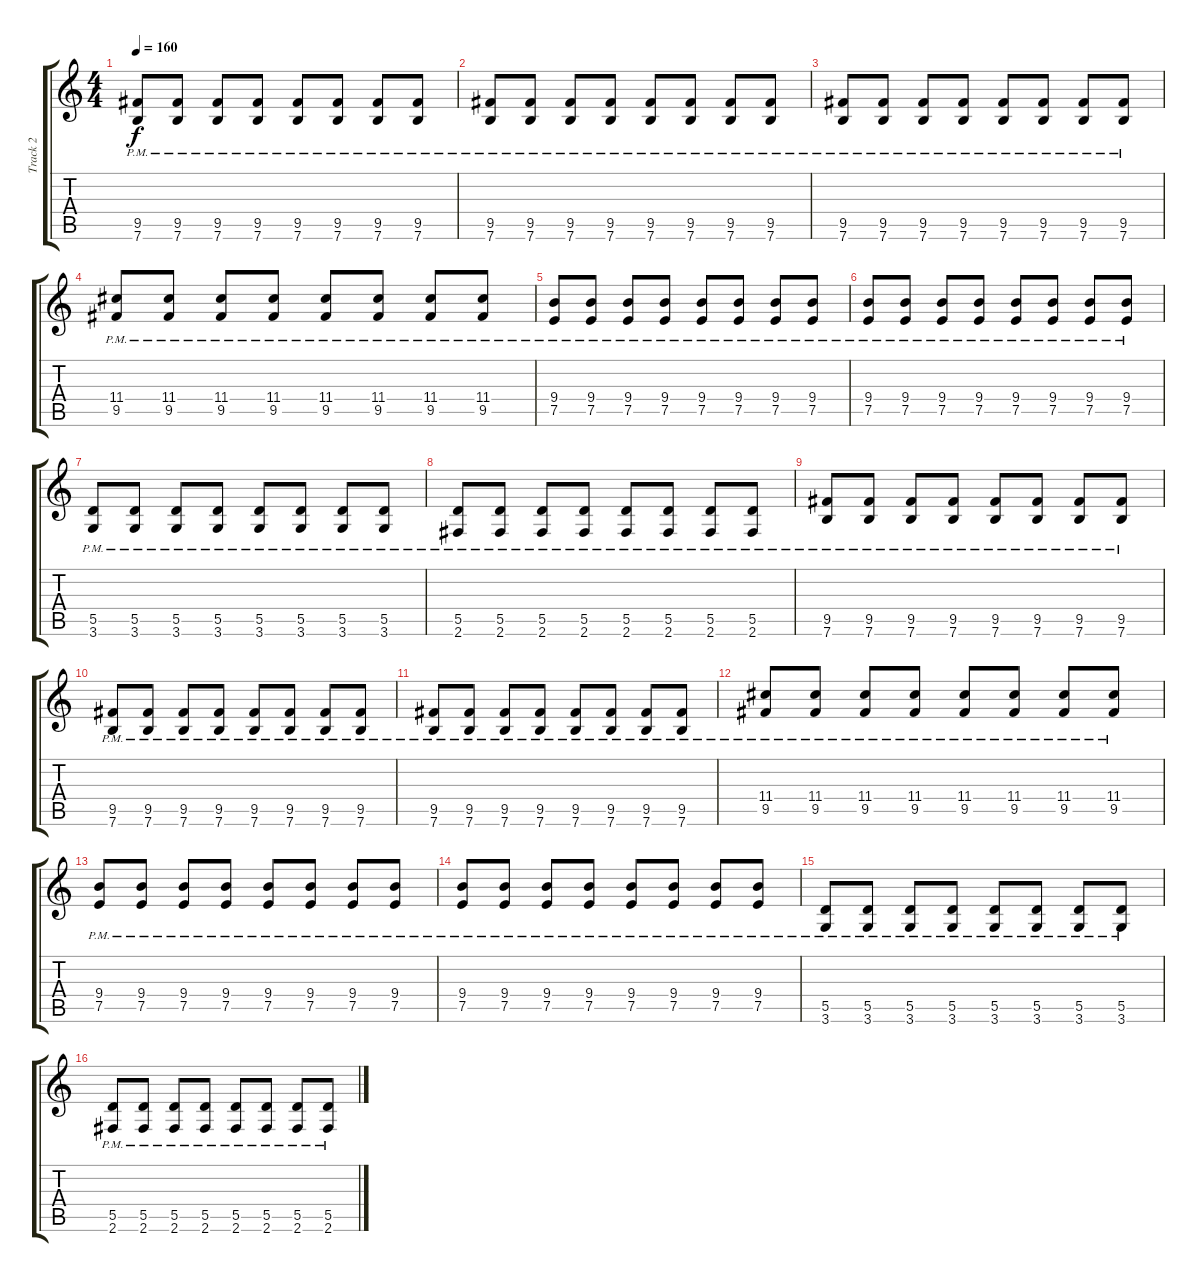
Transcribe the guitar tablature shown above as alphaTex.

\track ("Track 2" "Track 2") {instrument acousticguitarsteel}
\staff {score tabs}
\tuning (E4 B3 G3 D3 A2 E2) {hide}
\ts (4 4)
\tempo 160
\clef g2
\ks c
(9.5 7.6{pm}).8{dy f} (9.5 7.6{pm}).8 (9.5 7.6{pm}).8 (9.5 7.6{pm}).8 (9.5 7.6{pm}).8 (9.5 7.6{pm}).8 (9.5 7.6{pm}).8 (9.5 7.6{pm}).8 |
(9.5 7.6{pm}).8 (9.5 7.6{pm}).8 (9.5 7.6{pm}).8 (9.5 7.6{pm}).8 (9.5 7.6{pm}).8 (9.5 7.6{pm}).8 (9.5 7.6{pm}).8 (9.5 7.6{pm}).8 |
(9.5 7.6{pm}).8 (9.5 7.6{pm}).8 (9.5 7.6{pm}).8 (9.5 7.6{pm}).8 (9.5 7.6{pm}).8 (9.5 7.6{pm}).8 (9.5 7.6{pm}).8 (9.5 7.6{pm}).8 |
(11.4 9.5{pm}).8 (11.4 9.5{pm}).8 (11.4 9.5{pm}).8 (11.4 9.5{pm}).8 (11.4 9.5{pm}).8 (11.4 9.5{pm}).8 (11.4 9.5{pm}).8 (11.4 9.5{pm}).8 |
(9.4 7.5{pm}).8 (9.4 7.5{pm}).8 (9.4 7.5{pm}).8 (9.4 7.5{pm}).8 (9.4 7.5{pm}).8 (9.4 7.5{pm}).8 (9.4 7.5{pm}).8 (9.4 7.5{pm}).8 |
(9.4 7.5{pm}).8 (9.4 7.5{pm}).8 (9.4 7.5{pm}).8 (9.4 7.5{pm}).8 (9.4 7.5{pm}).8 (9.4 7.5{pm}).8 (9.4 7.5{pm}).8 (9.4 7.5{pm}).8 |
(5.5 3.6{pm}).8 (5.5 3.6{pm}).8 (5.5 3.6{pm}).8 (5.5 3.6{pm}).8 (5.5 3.6{pm}).8 (5.5 3.6{pm}).8 (5.5 3.6{pm}).8 (5.5 3.6{pm}).8 |
(5.5 2.6{pm}).8 (5.5 2.6{pm}).8 (5.5 2.6{pm}).8 (5.5 2.6{pm}).8 (5.5 2.6{pm}).8 (5.5 2.6{pm}).8 (5.5 2.6{pm}).8 (5.5 2.6{pm}).8 |
(9.5 7.6{pm}).8 (9.5 7.6{pm}).8 (9.5 7.6{pm}).8 (9.5 7.6{pm}).8 (9.5 7.6{pm}).8 (9.5 7.6{pm}).8 (9.5 7.6{pm}).8 (9.5 7.6{pm}).8 |
(9.5 7.6{pm}).8 (9.5 7.6{pm}).8 (9.5 7.6{pm}).8 (9.5 7.6{pm}).8 (9.5 7.6{pm}).8 (9.5 7.6{pm}).8 (9.5 7.6{pm}).8 (9.5 7.6{pm}).8 |
(9.5 7.6{pm}).8 (9.5 7.6{pm}).8 (9.5 7.6{pm}).8 (9.5 7.6{pm}).8 (9.5 7.6{pm}).8 (9.5 7.6{pm}).8 (9.5 7.6{pm}).8 (9.5 7.6{pm}).8 |
(11.4 9.5{pm}).8 (11.4 9.5{pm}).8 (11.4 9.5{pm}).8 (11.4 9.5{pm}).8 (11.4 9.5{pm}).8 (11.4 9.5{pm}).8 (11.4 9.5{pm}).8 (11.4 9.5{pm}).8 |
(9.4 7.5{pm}).8 (9.4 7.5{pm}).8 (9.4 7.5{pm}).8 (9.4 7.5{pm}).8 (9.4 7.5{pm}).8 (9.4 7.5{pm}).8 (9.4 7.5{pm}).8 (9.4 7.5{pm}).8 |
(9.4 7.5{pm}).8 (9.4 7.5{pm}).8 (9.4 7.5{pm}).8 (9.4 7.5{pm}).8 (9.4 7.5{pm}).8 (9.4 7.5{pm}).8 (9.4 7.5{pm}).8 (9.4 7.5{pm}).8 |
(5.5 3.6{pm}).8 (5.5 3.6{pm}).8 (5.5 3.6{pm}).8 (5.5 3.6{pm}).8 (5.5 3.6{pm}).8 (5.5 3.6{pm}).8 (5.5 3.6{pm}).8 (5.5 3.6{pm}).8 |
(5.5 2.6{pm}).8 (5.5 2.6{pm}).8 (5.5 2.6{pm}).8 (5.5 2.6{pm}).8 (5.5 2.6{pm}).8 (5.5 2.6{pm}).8 (5.5 2.6{pm}).8 (5.5 2.6{pm}).8
